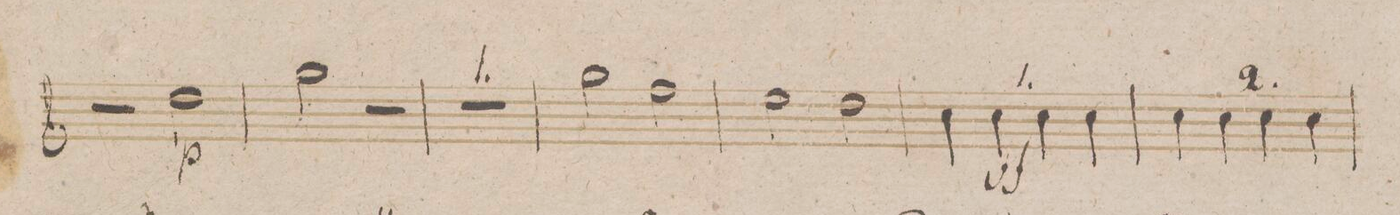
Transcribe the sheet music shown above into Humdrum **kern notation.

**kern	**dynam
*I"Corno 1mo in F.	*
*clefG2	*
*k[b-]	*
*met(c)	*
*M4/4	*
2r	.
2g\	p
=15	=15
2cc\	.
2r	.
=16	=16
1r	.
=17	=17
2cc\	.
2b-\	.
=18	=18
2a\	.
2g\	.
=19	=19
4f\	.
4f\	.
4f\	ff
4f\	.
=20	=20
4f\	.
4f\	.
4f\	.
4f\	.
=21	=21
*-	*-
